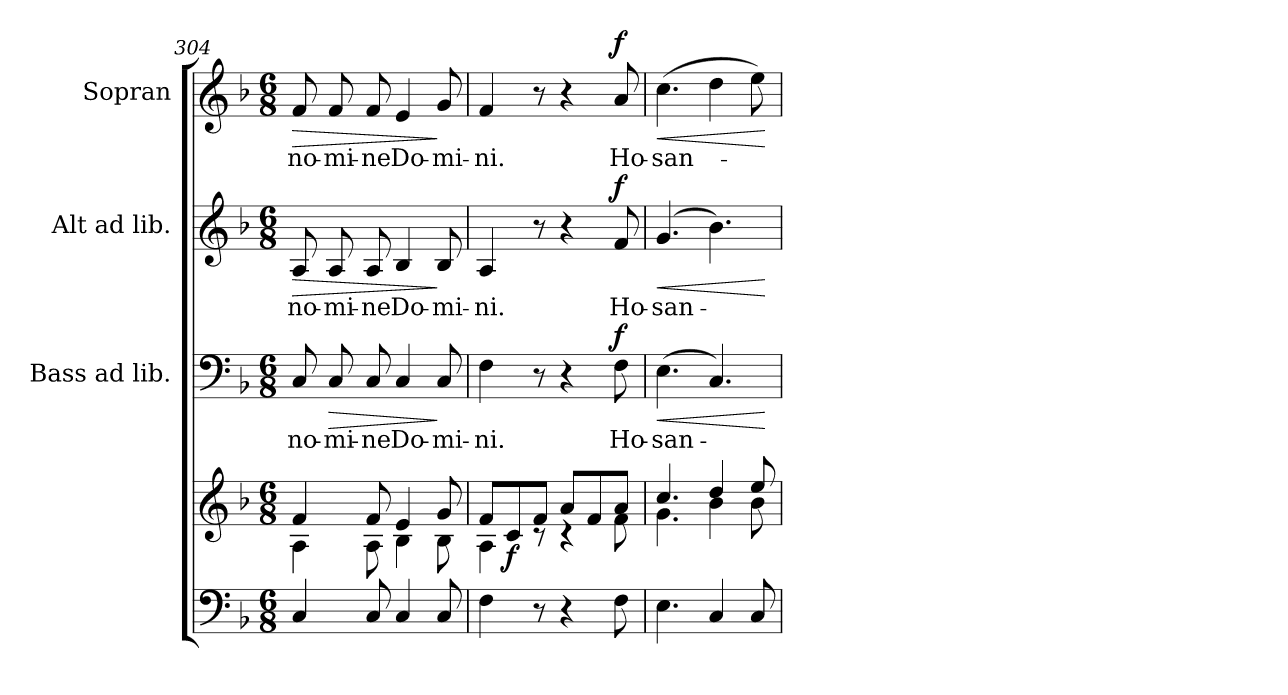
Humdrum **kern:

**kern	**kern	**dynam	**kern	**text	**dynam	**kern	**text	**dynam	**kern	**text	**dynam
*part4	*part4	*part4	*part3	*part3	*part3	*part2	*part2	*part2	*part1	*part1	*part1
*staff5	*staff4	*staff4/5	*staff3	*staff3	*staff3	*staff2	*staff2	*staff2	*staff1	*staff1	*staff1
*	*	*	*I"Bass ad lib.	*	*	*I"Alt ad lib.	*	*	*I"Sopran	*	*
*	*	*	*I'B.	*	*	*I'A.	*	*	*I'S.	*	*
*clefF4	*clefG2	*	*clefF4	*	*	*clefG2	*	*	*clefG2	*	*
*k[b-]	*k[b-]	*	*k[b-]	*	*	*k[b-]	*	*	*k[b-]	*	*
*F:	*F:	*	*F:	*	*	*F:	*	*	*F:	*	*
*M6/8	*M6/8	*	*M6/8	*	*	*M6/8	*	*	*M6/8	*	*
=304	=304	=304	=304	=304	=304	=304	=304	=304	=304	=304	=304
*	*^	*	*	*	*	*	*	*	*	*	*
!	!	!	!	!	!LO:LY:b	!	!	!LO:LY:b	!LO:HP:b	!	!LO:LY:b	!LO:HP:b
4C/	4f/	4A\	.	8C/	no-	.	8A/	no-	>	8f/	no-	>
!	!	!	!	!	!LO:LY:b	!LO:HP:b	!	!LO:LY:b	!	!	!LO:LY:b	!
.	.	.	.	8C/	-mi-	>	8A/	-mi-	.	8f/	-mi-	.
!	!	!	!	!	!LO:LY:b	!	!	!LO:LY:b	!	!	!LO:LY:b	!
8C/	8f/	8A\	.	8C/	-ne	.	8A/	-ne	.	8f/	-ne	.
!	!	!	!	!	!LO:LY:b	!	!	!LO:LY:b	!	!	!LO:LY:b	!
4C/	4e/	4B-\	.	4C/	Do-	.	4B-/	Do-	.	4e/	Do-	.
!	!	!	!	!	!LO:LY:b	!	!	!LO:LY:b	!	!	!LO:LY:b	!
8C/	8g/	8B-\	.	8C/	-mi-	]	8B-/	-mi-	]	8g/	-mi-	]
=305	=305	=305	=305	=305	=305	=305	=305	=305	=305	=305	=305	=305
!	!	!	!	!	!LO:LY:b	!	!	!LO:LY:b	!	!	!LO:LY:b	!
4F\	8f/L	4A\	.	4F\	-ni.	.	4A/	-ni.	.	4f/	-ni.	.
!	!	!	!LO:DY:b	!	!	!	!	!	!	!	!	!
.	8c/	.	f	.	.	.	.	.	.	.	.	.
8r	8f/J	8rB	.	8r	.	.	8r	.	.	8r	.	.
4r	8a/L	4rB	.	4r	.	.	4r	.	.	4r	.	.
.	8f/	.	.	.	.	.	.	.	.	.	.	.
!	!	!	!	!	!LO:LY:b	!LO:DY:a	!	!LO:LY:b	!LO:DY:a	!	!LO:LY:b	!LO:DY:a
8F\	8a/J	8f\	.	8F\	Ho-	f	8f/	Ho-	f	8a/	Ho-	f
=306	=306	=306	=306	=306	=306	=306	=306	=306	=306	=306	=306	=306
!	!	!	!	!	!LO:LY:b	!LO:HP:b	!	!LO:LY:b	!LO:HP:b	!	!LO:LY:b	!LO:HP:b
4.E\	4.cc/	4.g\	.	(>4.E\	-san-	<	(4.g/	-san-	<	(>4.cc\	-san-	<
4C/	4dd/	4b-\	.	4.C/)	.	.	4.b-\)	.	.	4dd\	.	.
8C/	8ee/	8b-\	.	.	.	.	.	.	.	8ee\)	.	.
*	*v	*v	*	*	*	*	*	*	*	*	*	*
.	.	.	.	.	[	.	.	[	.	.	[
=	=	=	=	=	=	=	=	=	=	=	=
*-	*-	*-	*-	*-	*-	*-	*-	*-	*-	*-	*-
